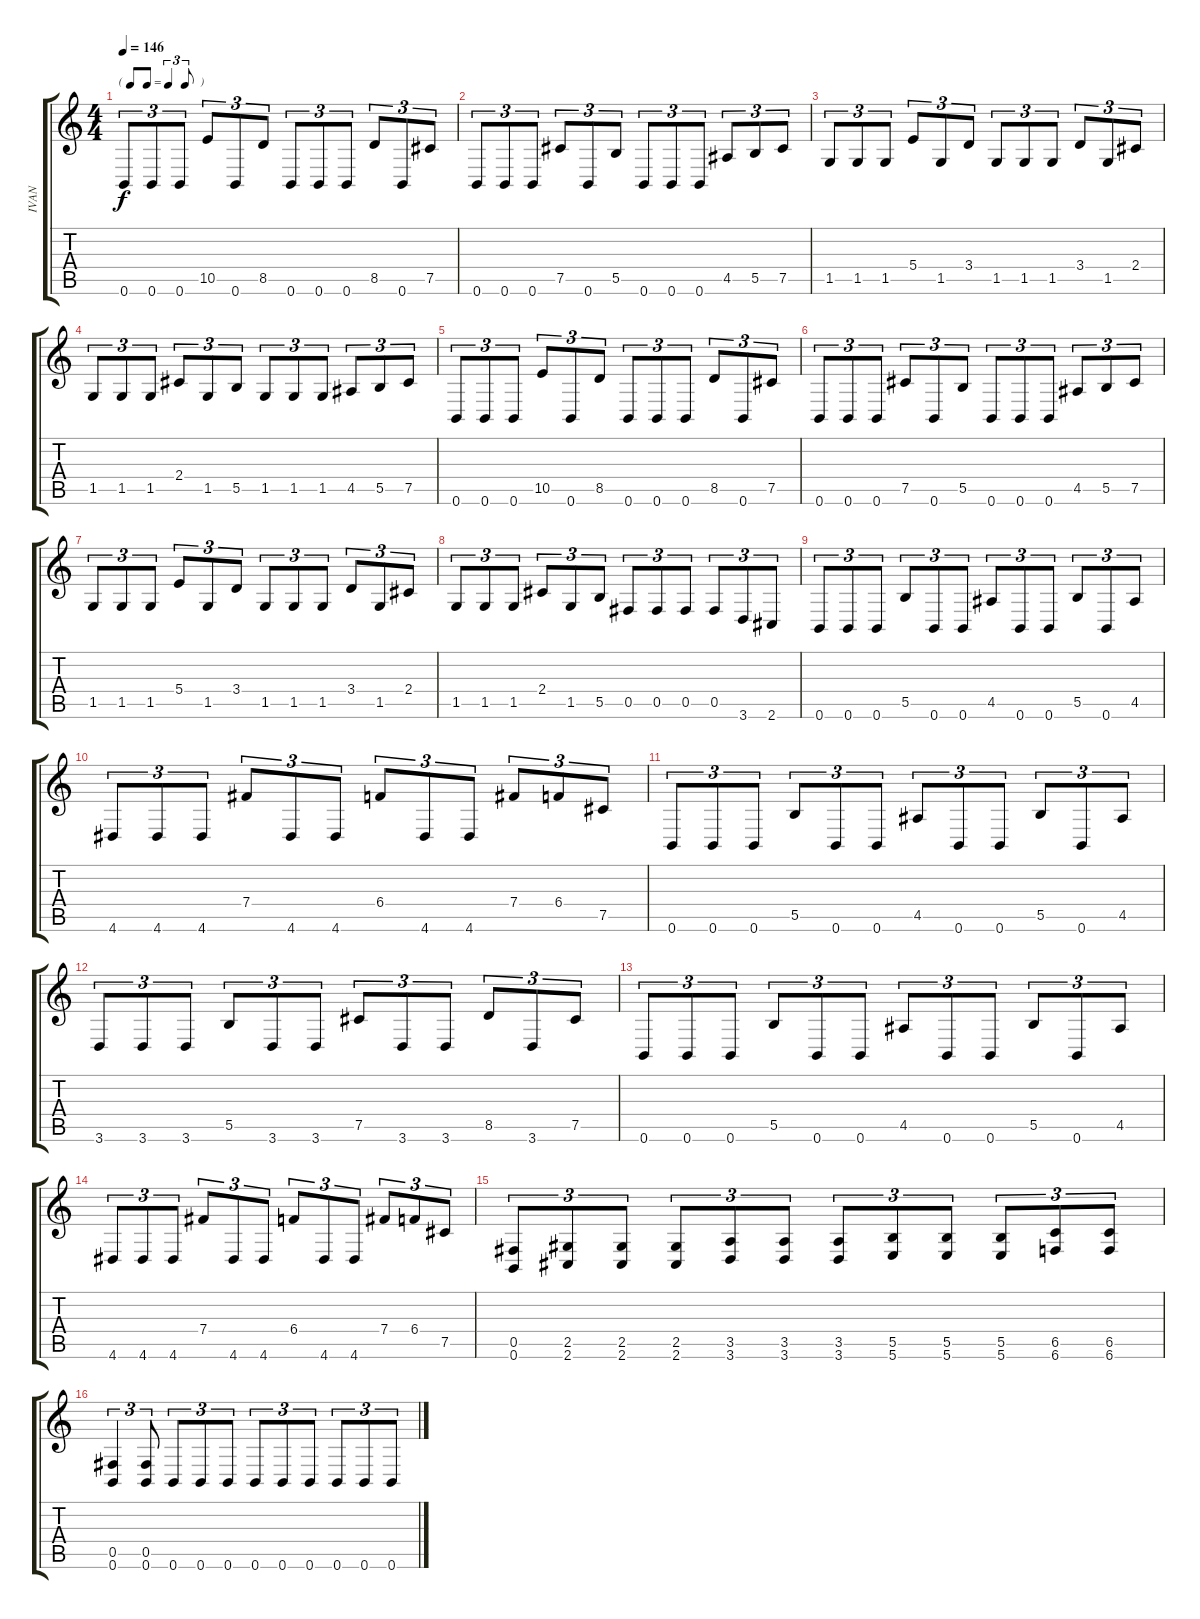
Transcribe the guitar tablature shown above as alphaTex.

\track ("IVAN" "IVAN") {instrument distortionguitar}
\staff {score tabs}
\tuning (Db4 Ab3 E3 B2 Gb2 B1) {hide}
\ts (4 4)
\tf triplet8th
\tempo 146
\clef g2
\ks c
0.6.8{tu (3 2) dy f instrument distortionguitar} 0.6.8{tu (3 2)} 0.6.8{tu (3 2)} 10.5.8{tu (3 2)} 0.6.8{tu (3 2)} 8.5.8{tu (3 2)} 0.6.8{tu (3 2)} 0.6.8{tu (3 2)} 0.6.8{tu (3 2)} 8.5.8{tu (3 2)} 0.6.8{tu (3 2)} 7.5.8{tu (3 2)} |
0.6.8{tu (3 2)} 0.6.8{tu (3 2)} 0.6.8{tu (3 2)} 7.5.8{tu (3 2)} 0.6.8{tu (3 2)} 5.5.8{tu (3 2)} 0.6.8{tu (3 2)} 0.6.8{tu (3 2)} 0.6.8{tu (3 2)} 4.5.8{tu (3 2)} 5.5.8{tu (3 2)} 7.5.8{tu (3 2)} |
1.5.8{tu (3 2)} 1.5.8{tu (3 2)} 1.5.8{tu (3 2)} 5.4.8{tu (3 2)} 1.5.8{tu (3 2)} 3.4.8{tu (3 2)} 1.5.8{tu (3 2)} 1.5.8{tu (3 2)} 1.5.8{tu (3 2)} 3.4.8{tu (3 2)} 1.5.8{tu (3 2)} 2.4.8{tu (3 2)} |
1.5.8{tu (3 2)} 1.5.8{tu (3 2)} 1.5.8{tu (3 2)} 2.4.8{tu (3 2)} 1.5.8{tu (3 2)} 5.5.8{tu (3 2)} 1.5.8{tu (3 2)} 1.5.8{tu (3 2)} 1.5.8{tu (3 2)} 4.5.8{tu (3 2)} 5.5.8{tu (3 2)} 7.5.8{tu (3 2)} |
0.6.8{tu (3 2)} 0.6.8{tu (3 2)} 0.6.8{tu (3 2)} 10.5.8{tu (3 2)} 0.6.8{tu (3 2)} 8.5.8{tu (3 2)} 0.6.8{tu (3 2)} 0.6.8{tu (3 2)} 0.6.8{tu (3 2)} 8.5.8{tu (3 2)} 0.6.8{tu (3 2)} 7.5.8{tu (3 2)} |
0.6.8{tu (3 2)} 0.6.8{tu (3 2)} 0.6.8{tu (3 2)} 7.5.8{tu (3 2)} 0.6.8{tu (3 2)} 5.5.8{tu (3 2)} 0.6.8{tu (3 2)} 0.6.8{tu (3 2)} 0.6.8{tu (3 2)} 4.5.8{tu (3 2)} 5.5.8{tu (3 2)} 7.5.8{tu (3 2)} |
1.5.8{tu (3 2)} 1.5.8{tu (3 2)} 1.5.8{tu (3 2)} 5.4.8{tu (3 2)} 1.5.8{tu (3 2)} 3.4.8{tu (3 2)} 1.5.8{tu (3 2)} 1.5.8{tu (3 2)} 1.5.8{tu (3 2)} 3.4.8{tu (3 2)} 1.5.8{tu (3 2)} 2.4.8{tu (3 2)} |
1.5.8{tu (3 2)} 1.5.8{tu (3 2)} 1.5.8{tu (3 2)} 2.4.8{tu (3 2)} 1.5.8{tu (3 2)} 5.5.8{tu (3 2)} 0.5.8{tu (3 2)} 0.5.8{tu (3 2)} 0.5.8{tu (3 2)} 0.5.8{tu (3 2)} 3.6.8{tu (3 2)} 2.6.8{tu (3 2)} |
0.6.8{tu (3 2)} 0.6.8{tu (3 2)} 0.6.8{tu (3 2)} 5.5.8{tu (3 2)} 0.6.8{tu (3 2)} 0.6.8{tu (3 2)} 4.5.8{tu (3 2)} 0.6.8{tu (3 2)} 0.6.8{tu (3 2)} 5.5.8{tu (3 2)} 0.6.8{tu (3 2)} 4.5.8{tu (3 2)} |
4.6.8{tu (3 2)} 4.6.8{tu (3 2)} 4.6.8{tu (3 2)} 7.4.8{tu (3 2)} 4.6.8{tu (3 2)} 4.6.8{tu (3 2)} 6.4.8{tu (3 2)} 4.6.8{tu (3 2)} 4.6.8{tu (3 2)} 7.4.8{tu (3 2)} 6.4.8{tu (3 2)} 7.5.8{tu (3 2)} |
0.6.8{tu (3 2)} 0.6.8{tu (3 2)} 0.6.8{tu (3 2)} 5.5.8{tu (3 2)} 0.6.8{tu (3 2)} 0.6.8{tu (3 2)} 4.5.8{tu (3 2)} 0.6.8{tu (3 2)} 0.6.8{tu (3 2)} 5.5.8{tu (3 2)} 0.6.8{tu (3 2)} 4.5.8{tu (3 2)} |
3.6.8{tu (3 2)} 3.6.8{tu (3 2)} 3.6.8{tu (3 2)} 5.5.8{tu (3 2)} 3.6.8{tu (3 2)} 3.6.8{tu (3 2)} 7.5.8{tu (3 2)} 3.6.8{tu (3 2)} 3.6.8{tu (3 2)} 8.5.8{tu (3 2)} 3.6.8{tu (3 2)} 7.5.8{tu (3 2)} |
0.6.8{tu (3 2)} 0.6.8{tu (3 2)} 0.6.8{tu (3 2)} 5.5.8{tu (3 2)} 0.6.8{tu (3 2)} 0.6.8{tu (3 2)} 4.5.8{tu (3 2)} 0.6.8{tu (3 2)} 0.6.8{tu (3 2)} 5.5.8{tu (3 2)} 0.6.8{tu (3 2)} 4.5.8{tu (3 2)} |
4.6.8{tu (3 2)} 4.6.8{tu (3 2)} 4.6.8{tu (3 2)} 7.4.8{tu (3 2)} 4.6.8{tu (3 2)} 4.6.8{tu (3 2)} 6.4.8{tu (3 2)} 4.6.8{tu (3 2)} 4.6.8{tu (3 2)} 7.4.8{tu (3 2)} 6.4.8{tu (3 2)} 7.5.8{tu (3 2)} |
(0.5 0.6).8{tu (3 2)} (2.5 2.6).8{tu (3 2)} (2.5 2.6).8{tu (3 2)} (2.5 2.6).8{tu (3 2)} (3.5 3.6).8{tu (3 2)} (3.5 3.6).8{tu (3 2)} (3.5 3.6).8{tu (3 2)} (5.5 5.6).8{tu (3 2)} (5.5 5.6).8{tu (3 2)} (5.5 5.6).8{tu (3 2)} (6.5 6.6).8{tu (3 2)} (6.5 6.6).8{tu (3 2)} |
(0.5 0.6).4{tu (3 2)} (0.5 0.6).8{tu (3 2)} 0.6.8{tu (3 2)} 0.6.8{tu (3 2)} 0.6.8{tu (3 2)} 0.6.8{tu (3 2)} 0.6.8{tu (3 2)} 0.6.8{tu (3 2)} 0.6.8{tu (3 2)} 0.6.8{tu (3 2)} 0.6.8{tu (3 2)}
